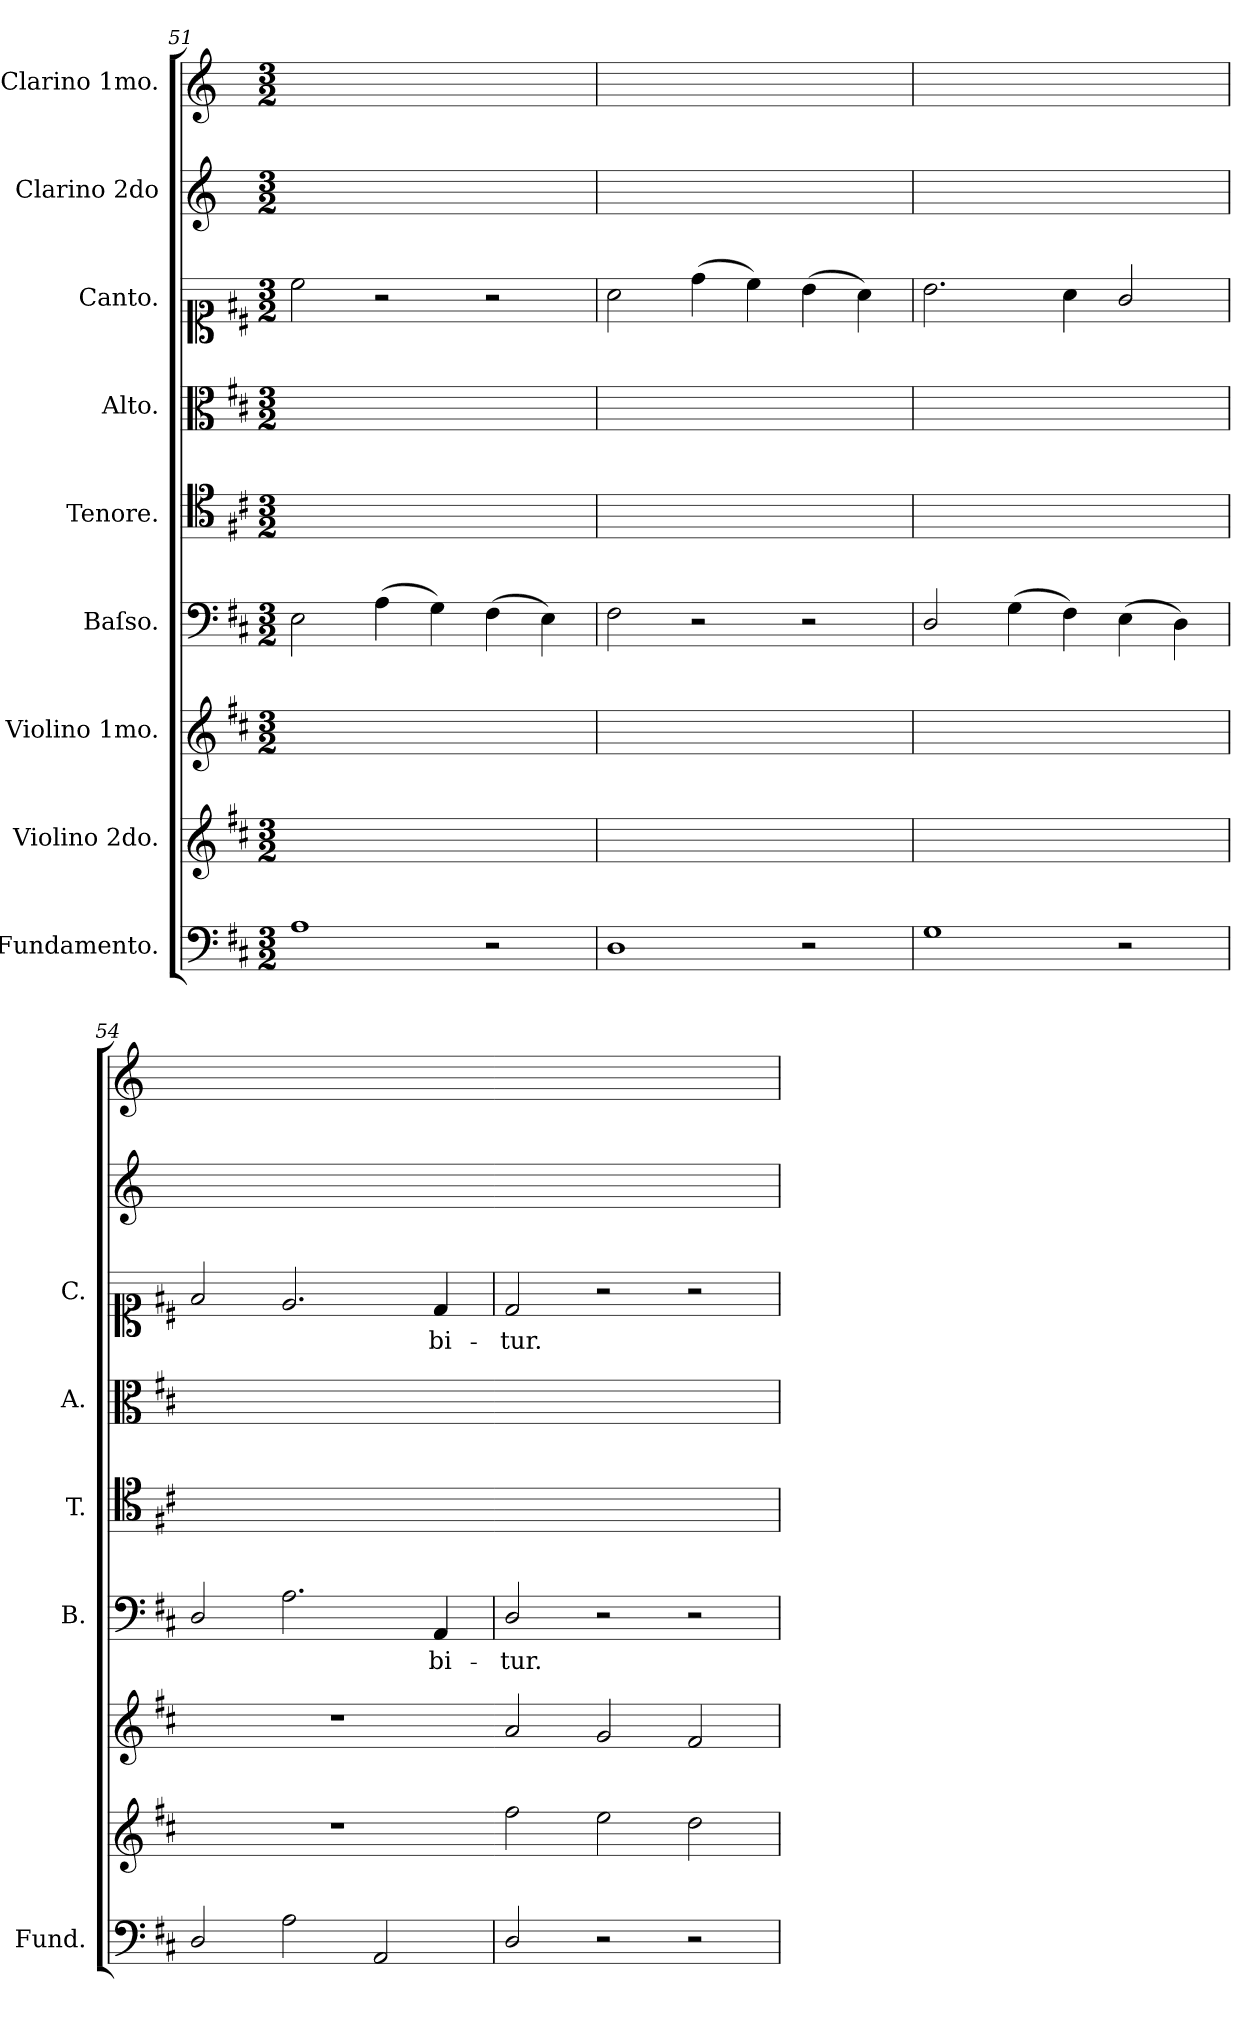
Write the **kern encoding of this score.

**kern	**kern	**kern	**kern	**text	**kern	**kern	**kern	**text	**kern	**kern
*part9	*part8	*part7	*part6	*part6	*part5	*part4	*part3	*part3	*part2	*part1
*staff9	*staff8	*staff7	*staff6	*staff6	*staff5	*staff4	*staff3	*staff3	*staff2	*staff1
*I"Fundamento.	*I"Violino 2do.	*I"Violino 1mo.	*I"Baſso.	*	*I"Tenore.	*I"Alto.	*I"Canto.	*	*I"Clarino 2do	*I"Clarino 1mo.
*I'Fund.	*	*	*I'B.	*	*I'T.	*I'A.	*I'C.	*	*	*
*clefF4	*clefG2	*clefG2	*clefF4	*	*clefC4	*clefC3	*clefC1	*	*clefG2	*clefG2
*	*	*	*	*	*	*	*	*	*ITrd-1c-2	*ITrd-1c-2
*k[f#c#]	*k[f#c#]	*k[f#c#]	*k[f#c#]	*	*k[f#c#]	*k[f#c#]	*k[f#c#]	*	*k[f#c#]	*k[f#c#]
*M3/2	*M3/2	*M3/2	*M3/2	*	*M3/2	*M3/2	*M3/2	*	*M3/2	*M3/2
=51	=51	=51	=51	=51	=51	=51	=51	=51	=51	=51
1A	1.ryy	1.ryy	2E\	.	1.ryy	1.ryy	2cc#\	.	1.ryy	1.ryy
.	.	.	(>4A\	.	.	.	2r	.	.	.
.	.	.	4G\)	.	.	.	.	.	.	.
2r	.	.	(>4F#\	.	.	.	2r	.	.	.
.	.	.	4E\)	.	.	.	.	.	.	.
=52	=52	=52	=52	=52	=52	=52	=52	=52	=52	=52
1D	1.ryy	1.ryy	2F#\	.	1.ryy	1.ryy	2a\	.	1.ryy	1.ryy
.	.	.	2r	.	.	.	(>4dd\	.	.	.
.	.	.	.	.	.	.	4cc#\)	.	.	.
2r	.	.	2r	.	.	.	(>4b\	.	.	.
.	.	.	.	.	.	.	4a\)	.	.	.
=53	=53	=53	=53	=53	=53	=53	=53	=53	=53	=53
1G	1.ryy	1.ryy	2D/	.	1.ryy	1.ryy	2.b\	.	1.ryy	1.ryy
.	.	.	(>4G\	.	.	.	.	.	.	.
.	.	.	4F#\)	.	.	.	4a\	.	.	.
2r	.	.	(>4E\	.	.	.	2g/	.	.	.
.	.	.	4D\)	.	.	.	.	.	.	.
=54	=54	=54	=54	=54	=54	=54	=54	=54	=54	=54
2D/	1.r	1.r	2D/	.	1.ryy	1.ryy	2f#/	.	1.ryy	1.ryy
2A\	.	.	2.A\	.	.	.	2.e/	.	.	.
2AA/	.	.	.	.	.	.	.	.	.	.
.	.	.	4AA/	-bi-	.	.	4d/	-bi-	.	.
=55	=55-	=55-	=55	=55	=55	=55	=55	=55	=55	=55
2D/	2ff#\	2a/	2D/	-tur.	1.ryy	1.ryy	2d/	-tur.	1.ryy	1.ryy
2r	2ee\	2g/	2r	.	.	.	2r	.	.	.
2r	2dd\	2f#/	2r	.	.	.	2r	.	.	.
=	=	=	=	=	=	=	=	=	=	=
*-	*-	*-	*-	*-	*-	*-	*-	*-	*-	*-
